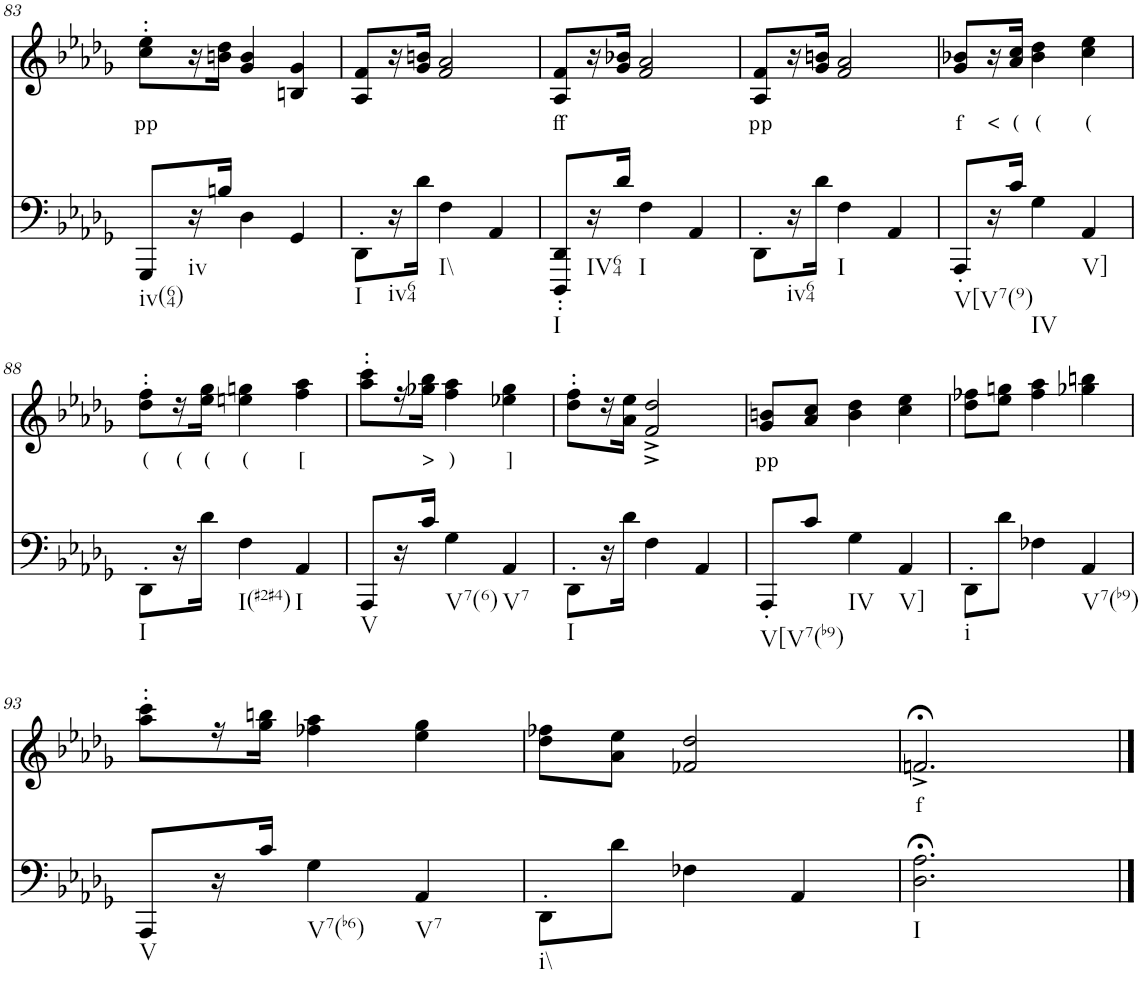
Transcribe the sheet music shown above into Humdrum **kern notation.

**kern	**kern	**text
*part2	*part1	*part1
*staff2	*staff1	*staff1
*I"piano	*I"piano	*
*I'Pno	*I'Pno	*
!!LO:PB:g=z
*clefF4	*clefG2	*
*k[b-e-a-d-g-]	*k[b-e-a-d-g-]	*
*M3/4	*M3/4	*
=83	=83	=83
!LO:TX:b:t=iv(64)	!	!
!	!	!LO:LY:b
8GGG-/L	8cc\' 8ee-\'L	pp
!LO:TX:b:t=iv	!	!
16r	16r	.
16Bn/JJ	16bn\ 16dd-\JJ	.
4D-\	4g-/ 4b/	.
4GG-/	4Bn/ 4g-/	.
=84	=84	=84
!LO:TX:b:t=I	!	!
8DD-'\L	8A-/ 8f/L	.
!LO:TX:b:t=iv64	!	!
16r	16r	.
16d-\JJ	16g-/ 16bn/JJ	.
!LO:TX:b:t=I\\	!	!
4F\	2f/ 2a-/	.
4AA-/	.	.
=85	=85	=85
!LO:TX:b:t=I	!	!
!	!	!LO:LY:b
8DDD-/' 8DD-/'L	8A-/ 8f/L	ff
!LO:TX:b:t=IV64	!	!
16r	16r	.
16d-/JJ	16g-/ 16b-X/JJ	.
!LO:TX:b:t=I	!	!
4F\	2f/ 2a-/	.
4AA-/	.	.
=86	=86	=86
!	!	!LO:LY:b
8DD-'\L	8A-/ 8f/L	pp
!LO:TX:b:t=iv64	!	!
16r	16r	.
16d-\JJ	16g-/ 16bn/JJ	.
!LO:TX:b:t=I	!	!
4F\	2f/ 2a-/	.
4AA-/	.	.
=87	=87	=87
!LO:TX:b:t=V[V7(9)	!	!
!	!	!LO:LY:b
8AAA-'/L	8g-/ 8b-X/L	f
!	!	!LO:LY:b
16r	16r	<
!	!	!LO:LY:b
16c/JJ	16a-/ 16cc/JJ	(
!LO:TX:b:t=IV	!	!
!	!	!LO:LY:b
4G-\	4b-\ 4dd-\	(
!LO:TX:b:t=V]	!	!
!	!	!LO:LY:b
4AA-/	4cc\ 4ee-\	(
!!LO:LB:g=z
=88	=88	=88
!LO:TX:b:t=I	!	!
!	!	!LO:LY:b
8DD-'\L	8dd-\' 8ff\'L	(
!	!	!LO:LY:b
16r	16r	(
!	!	!LO:LY:b
16d-\JJ	16ee-\ 16gg-\JJ	(
!LO:TX:b:t=I(#2#4)	!	!
!	!	!LO:LY:b
4F\	4een\ 4ggn\	(
!LO:TX:b:t=I	!	!
!	!	!LO:LY:b
4AA-/	4ff\ 4aa-\	[
=89	=89	=89
!LO:TX:b:t=V	!	!
8AAA-/L	8aa-\' 8ccc\'L	.
16r	16r	.
!	!	!LO:LY:b
16c/JJ	16gg-X\ 16bb-\JJ	>
!LO:TX:b:t=V7(6)	!	!
!	!	!LO:LY:b
4G-\	4ff\ 4aa-\	)
!LO:TX:b:t=V7	!	!
!	!	!LO:LY:b
4AA-/	4ee-X\ 4gg-\	]
=90	=90	=90
!LO:TX:b:t=I	!	!
8DD-'\L	8dd-\' 8ff\'L	.
16r	16r	.
16d-\JJ	16a-\ 16ee-\JJ	.
4F\	2f/^ 2dd-/^	.
4AA-/	.	.
=91	=91	=91
!LO:TX:b:t=V[V7(b9)	!	!
!	!	!LO:LY:b
8AAA-'/L	8g-/ 8bn/L	pp
8c/J	8a-/ 8cc/J	.
!LO:TX:b:t=IV	!	!
4G-\	4b\ 4dd-\	.
!LO:TX:b:t=V]	!	!
4AA-/	4cc\ 4ee-\	.
=92	=92	=92
!LO:TX:b:t=i	!	!
8DD-'\L	8dd-\ 8ff-X\L	.
8d-\J	8ee-\ 8ggn\J	.
4F-X\	4ff-\ 4aa-\	.
!LO:TX:b:t=V7(b9)	!	!
4AA-/	4gg-X\ 4bbn\	.
!!LO:LB:g=z
=93	=93	=93
!LO:TX:b:t=V	!	!
8AAA-/L	8aa-\' 8ccc\'L	.
16r	16r	.
16c/JJ	16gg-\ 16bbn\JJ	.
!LO:TX:b:t=V7(b6)	!	!
4G-\	4ff-X\ 4aa-\	.
!LO:TX:b:t=V7	!	!
4AA-/	4ee-\ 4gg-\	.
=94	=94	=94
!LO:TX:b:t=i\\	!	!
8DD-'\L	8dd-\ 8ff-X\L	.
8d-\J	8a-\ 8ee-\J	.
4F-X\	2f-X/ 2dd-/	.
4AA-/	.	.
=95	=95	=95
!LO:TX:b:t=I	!	!
!	!	!LO:LY:b
2.D-\;< 2.A-\;<	2.fn;<^/	f
==	==	==
*-	*-	*-
